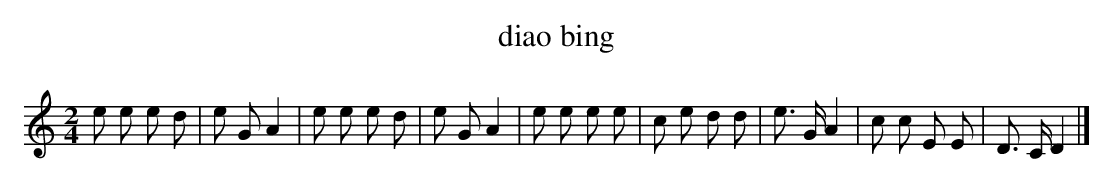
X:1
T: diao bing
L: 1/8
M: 2/4
K: C
e e e d [I:setbarnb 1]|
e GA2 |
e e e d |
e GA2 |
e e e e |
c e d d |
e> GA2 |
c c E E |
D> CD2 |]
